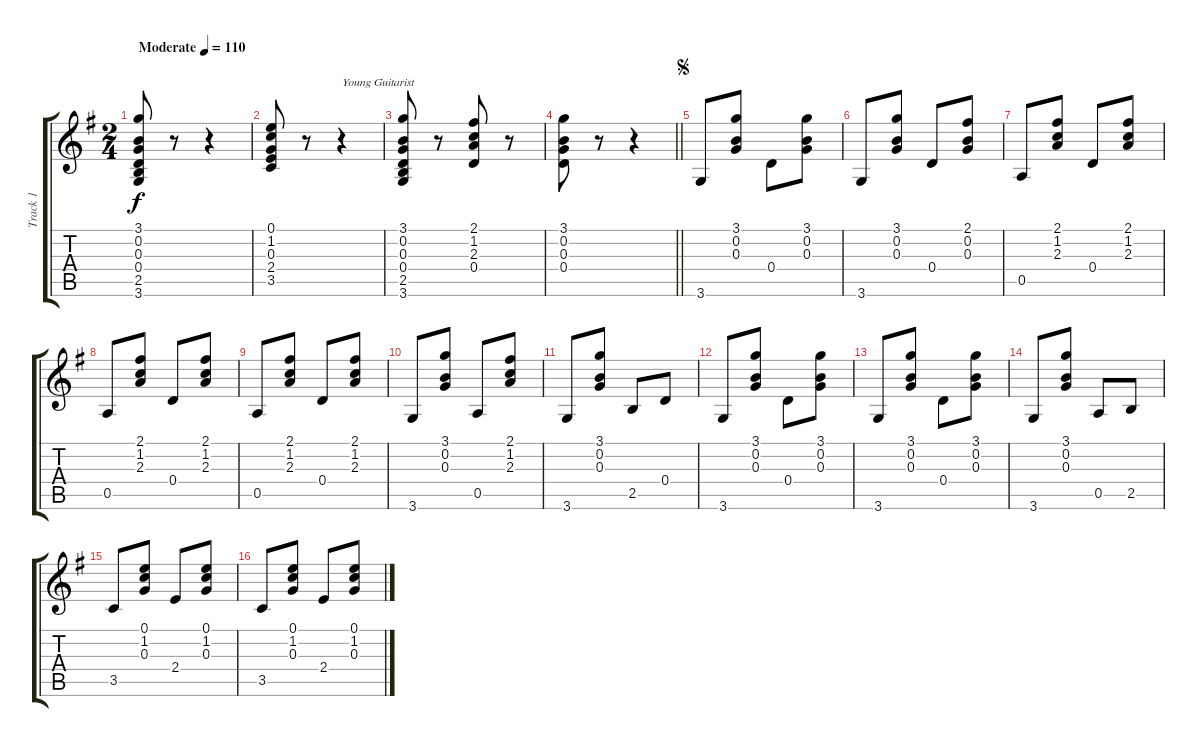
\track ("Track 1" "Track 1") {instrument acousticguitarsteel}
\staff {score tabs}
\tuning (E4 B3 G3 D3 A2 E2) {hide}
\ts (2 4)
\tempo (110 "Moderate")
\clef g2
\ks g
(3.1 0.2 0.3 0.4 2.5 3.6).8{dy f instrument acousticguitarsteel} r.8 r.4 |
(0.1 1.2 0.3 2.4 3.5).8 r.8 r.4{txt "Young Guitarist"} |
(3.1 0.2 0.3 0.4 2.5 3.6).8 r.8 (2.1 1.2 2.3 0.4).8 r.8 |
\barLineRight lightlight
(3.1 0.2 0.3 0.4).8 r.8 r.4 |
\jump segno
3.6.8 (3.1 0.2 0.3).8 0.4.8 (3.1 0.2 0.3).8 |
3.6.8 (3.1 0.2 0.3).8 0.4.8 (2.1 0.2 0.3).8 |
0.5.8 (2.1 1.2 2.3).8 0.4.8 (2.1 1.2 2.3).8 |
0.5.8 (2.1 1.2 2.3).8 0.4.8 (2.1 1.2 2.3).8 |
0.5.8 (2.1 1.2 2.3).8 0.4.8 (2.1 1.2 2.3).8 |
3.6.8 (3.1 0.2 0.3).8 0.5.8 (2.1 1.2 2.3).8 |
3.6.8 (3.1 0.2 0.3).8 2.5.8 0.4.8 |
3.6.8 (3.1 0.2 0.3).8 0.4.8 (3.1 0.2 0.3).8 |
3.6.8 (3.1 0.2 0.3).8 0.4.8 (3.1 0.2 0.3).8 |
3.6.8 (3.1 0.2 0.3).8 0.5.8 2.5.8 |
3.5.8 (0.1 1.2 0.3).8 2.4.8 (0.1 1.2 0.3).8 |
3.5.8 (0.1 1.2 0.3).8 2.4.8 (0.1 1.2 0.3).8
